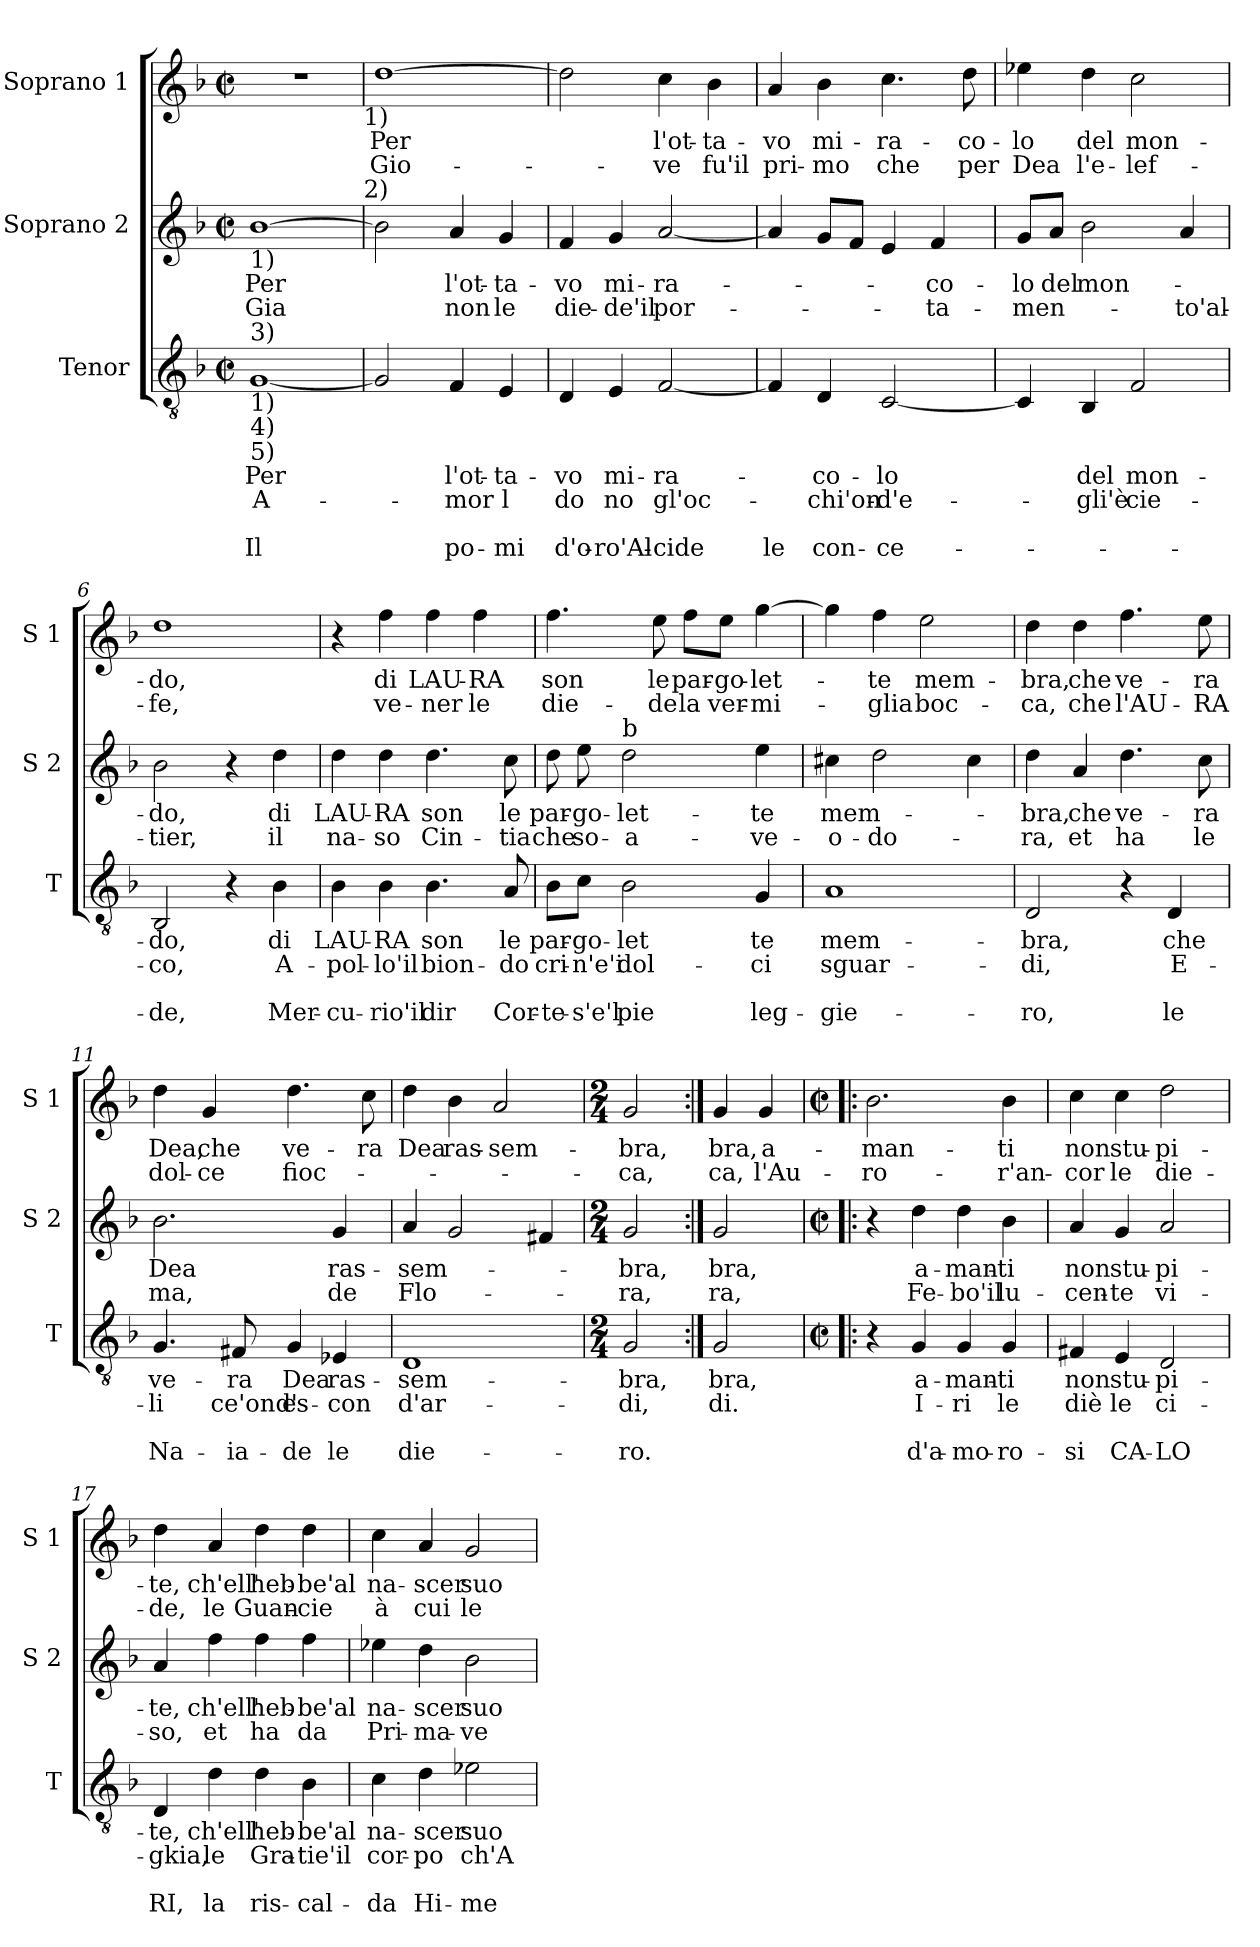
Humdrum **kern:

**kern	**text	**text	**text	**text	**kern	**text	**text	**kern	**text	**text
*part3	*part3	*part3	*part3	*part3	*part2	*part2	*part2	*part1	*part1	*part1
*staff3	*staff3	*staff3	*staff3	*staff3	*staff2	*staff2	*staff2	*staff1	*staff1	*staff1
*I"Tenor	*	*	*	*	*I"Soprano 2	*	*	*I"Soprano 1	*	*
*I'T	*	*	*	*	*I'S 2	*	*	*I'S 1	*	*
*clefGv2	*	*	*	*	*clefG2	*	*	*clefG2	*	*
*k[b-]	*	*	*	*	*k[b-]	*	*	*k[b-]	*	*
*F:	*	*	*	*	*F:	*	*	*F:	*	*
*M2/2	*	*	*	*	*M2/2	*	*	*M2/2	*	*
*met(c|)	*	*	*	*	*met(c|)	*	*	*met(c|)	*	*
=1	=1	=1	=1	=1	=1	=1	=1	=1	=1	=1
!	!	!	!	!	!LO:TX:b:t=1)	!	!	!	!	!
!LO:TX:a:t=3)	!	!	!	!	!	!	!	!	!	!
!LO:TX:b:t=1)	!	!	!	!	!	!	!	!	!	!
!LO:TX:b:t=4)	!	!	!	!	!	!	!	!	!	!
!LO:TX:b:t=5)	!	!	!	!	!	!	!	!	!	!
!	!LO:LY:b	!LO:LY:b	!	!LO:LY:b	!	!LO:LY:b	!LO:LY:b	!	!	!
[1G	Per	A-	.	Il	[1b-	Per	Gia	1r	.	.
!	!	!	!	!	!	!	!	!LO:TX:b:t=1)	!	!
!	!	!	!	!	!LO:TX:a:t=2)	!	!	!	!	!
=2	=2	=2	=2	=2	=2	=2	=2	=2	=2	=2
!	!	!	!	!	!	!	!	!	!LO:LY:b	!LO:LY:b
2G/]	.	.	.	.	2b-\]	.	.	[1dd	Per	Gio-
!	!LO:LY:b	!LO:LY:b	!	!LO:LY:b	!	!LO:LY:b	!LO:LY:b	!	!	!
4F/	l'ot-	-mor	.	po-	4a/	l'ot-	non	.	.	.
!	!LO:LY:b	!LO:LY:b	!	!LO:LY:b	!	!LO:LY:b	!LO:LY:b	!	!	!
4E/	-ta-	l	.	-mi	4g/	-ta-	le	.	.	.
=3	=3	=3	=3	=3	=3	=3	=3	=3	=3	=3
!	!LO:LY:b	!LO:LY:b	!	!LO:LY:b	!	!LO:LY:b	!LO:LY:b	!	!	!
4D/	-vo	do	.	d'o-	4f/	-vo	die-	2dd\]	.	.
!	!LO:LY:b	!LO:LY:b	!	!LO:LY:b	!	!LO:LY:b	!LO:LY:b	!	!	!
4E/	mi-	no	.	-ro'Al-	4g/	mi-	-de'il	.	.	.
!	!LO:LY:b	!LO:LY:b	!	!LO:LY:b	!	!LO:LY:b	!LO:LY:b	!	!LO:LY:b	!LO:LY:b
[2F/	-ra-	gl'oc-	.	-cide	[2a/	-ra-	por-	4cc\	l'ot-	-ve
!	!	!	!	!	!	!	!	!	!LO:LY:b	!LO:LY:b
.	.	.	.	.	.	.	.	4b-\	-ta-	fu'il
=4	=4	=4	=4	=4	=4	=4	=4	=4	=4	=4
!	!	!	!	!LO:LY:b	!	!	!	!	!LO:LY:b	!LO:LY:b
4F/]	.	.	.	le	4a/]	.	.	4a/	-vo	pri-
!	!LO:LY:b	!LO:LY:b	!	!LO:LY:b	!	!	!	!	!LO:LY:b	!LO:LY:b
4D/	-co-	-chi'on-	.	con-	8g/L	.	.	4b-\	mi-	-mo
.	.	.	.	.	8f/J	.	.	.	.	.
!	!LO:LY:b	!LO:LY:b	!	!LO:LY:b	!	!	!	!	!LO:LY:b	!LO:LY:b
[2C/	-lo	-d'e-	.	-ce-	4e/	.	.	4.cc\	-ra-	che
!	!	!	!	!	!	!LO:LY:b	!LO:LY:b	!	!	!
.	.	.	.	.	4f/	-co-	-ta-	.	.	.
!	!	!	!	!	!	!	!	!	!LO:LY:b	!LO:LY:b
.	.	.	.	.	.	.	.	8dd\	-co-	per
=5	=5	=5	=5	=5	=5	=5	=5	=5	=5	=5
!	!	!	!	!	!	!LO:LY:b	!LO:LY:b	!	!LO:LY:b	!LO:LY:b
4C/]	.	.	.	.	8g/L	-lo	-men-	4ee-X\	-lo	Dea
!	!	!	!	!	!	!LO:LY:b	!	!	!	!
.	.	.	.	.	8a/J	del	.	.	.	.
!	!LO:LY:b	!LO:LY:b	!	!	!	!LO:LY:b	!	!	!LO:LY:b	!LO:LY:b
4BB-/	del	-gli'è	.	.	2b-\	mon-	.	4dd\	del	l'e-
!	!LO:LY:b	!LO:LY:b	!	!	!	!	!	!	!LO:LY:b	!LO:LY:b
2F/	mon-	cie-	.	.	.	.	.	2cc\	mon-	-lef-
!	!	!	!	!	!	!	!LO:LY:b	!	!	!
.	.	.	.	.	4a/	.	-to'al-	.	.	.
!!LO:LB:g=z
=6	=6	=6	=6	=6	=6	=6	=6	=6	=6	=6
!	!LO:LY:b	!LO:LY:b	!	!LO:LY:b	!	!LO:LY:b	!LO:LY:b	!	!LO:LY:b	!LO:LY:b
2BB-/	-do,	-co,	.	-de,	2b-\	-do,	-tier,	1dd	-do,	-fe,
4r	.	.	.	.	4r	.	.	.	.	.
!	!LO:LY:b	!LO:LY:b	!	!LO:LY:b	!	!LO:LY:b	!LO:LY:b	!	!	!
4B-\	di	A-	.	Mer-	4dd\	di	il	.	.	.
=7	=7	=7	=7	=7	=7	=7	=7	=7	=7	=7
!	!LO:LY:b	!LO:LY:b	!	!LO:LY:b	!	!LO:LY:b	!LO:LY:b	!	!	!
4B-\	LAU-	-pol-	.	-cu-	4dd\	LAU-	na-	4r	.	.
!	!LO:LY:b	!LO:LY:b	!	!LO:LY:b	!	!LO:LY:b	!LO:LY:b	!	!LO:LY:b	!LO:LY:b
4B-\	-RA	-lo'il	.	-rio'il	4dd\	-RA	-so	4ff\	di	ve-
!	!LO:LY:b	!LO:LY:b	!	!LO:LY:b	!	!LO:LY:b	!LO:LY:b	!	!LO:LY:b	!LO:LY:b
4.B-\	son	bion-	.	dir	4.dd\	son	Cin-	4ff\	LAU-	-ner
!	!	!	!	!	!	!	!	!	!LO:LY:b	!LO:LY:b
.	.	.	.	.	.	.	.	4ff\	-RA	le
!	!LO:LY:b	!LO:LY:b	!	!LO:LY:b	!	!LO:LY:b	!LO:LY:b	!	!	!
8A/	le	-do	.	Cor-	8cc\	le	-tia	.	.	.
=8	=8	=8	=8	=8	=8	=8	=8	=8	=8	=8
!	!LO:LY:b	!LO:LY:b	!	!LO:LY:b	!	!LO:LY:b	!LO:LY:b	!	!LO:LY:b	!LO:LY:b
8B-\L	par-	cri-	.	-te-	8dd\	par-	che	4.ff\	son	die-
!	!LO:LY:b	!LO:LY:b	!	!LO:LY:b	!	!LO:LY:b	!LO:LY:b	!	!	!
8c\J	-go-	-n'e'i	.	-s'e'l	8ee\	-go-	so-	.	.	.
!	!	!	!	!	!LO:TX:a:t=b	!	!	!	!	!
!	!LO:LY:b	!LO:LY:b	!	!LO:LY:b	!	!LO:LY:b	!LO:LY:b	!	!	!
2B-\	-let	dol-	.	pie	2dd\	-let-	-a-	.	.	.
!	!	!	!	!	!	!	!	!	!LO:LY:b	!LO:LY:b
.	.	.	.	.	.	.	.	8ee\	le	-de
!	!	!	!	!	!	!	!	!	!LO:LY:b	!LO:LY:b
.	.	.	.	.	.	.	.	8ff\L	par-	la
!	!	!	!	!	!	!	!	!	!LO:LY:b	!LO:LY:b
.	.	.	.	.	.	.	.	8ee\J	-go-	ver-
!	!LO:LY:b	!LO:LY:b	!	!LO:LY:b	!	!LO:LY:b	!LO:LY:b	!	!LO:LY:b	!LO:LY:b
4G/	te	-ci	.	leg-	4ee\	-te	-ve-	[4gg\	-let-	-mi-
=9	=9	=9	=9	=9	=9	=9	=9	=9	=9	=9
!	!LO:LY:b	!LO:LY:b	!	!LO:LY:b	!	!LO:LY:b	!LO:LY:b	!	!	!
1A	mem-	sguar-	.	-gie-	4cc#X\	mem-	-o-	4gg\]	.	.
!	!	!	!	!	!	!	!LO:LY:b	!	!LO:LY:b	!LO:LY:b
.	.	.	.	.	2dd\	.	-do-	4ff\	-te	-glia
!	!	!	!	!	!	!	!	!	!LO:LY:b	!LO:LY:b
.	.	.	.	.	.	.	.	2ee\	mem-	boc-
.	.	.	.	.	4cc#\	.	.	.	.	.
=10	=10	=10	=10	=10	=10	=10	=10	=10	=10	=10
!	!LO:LY:b	!LO:LY:b	!	!LO:LY:b	!	!LO:LY:b	!LO:LY:b	!	!LO:LY:b	!LO:LY:b
2D/	-bra,	-di,	.	-ro,	4dd\	-bra,	-ra,	4dd\	-bra,	-ca,
!	!	!	!	!	!	!LO:LY:b	!LO:LY:b	!	!LO:LY:b	!LO:LY:b
.	.	.	.	.	4a/	che	et	4dd\	che	che
!	!	!	!	!	!	!LO:LY:b	!LO:LY:b	!	!LO:LY:b	!LO:LY:b
4r	.	.	.	.	4.dd\	ve-	ha	4.ff\	ve-	l'AU-
!	!LO:LY:b	!LO:LY:b	!	!LO:LY:b	!	!	!	!	!	!
4D/	che	E-	.	le	.	.	.	.	.	.
!	!	!	!	!	!	!LO:LY:b	!LO:LY:b	!	!LO:LY:b	!LO:LY:b
.	.	.	.	.	8cc\	-ra	le	8ee\	-ra	-RA
!!LO:PB:g=z
=11	=11	=11	=11	=11	=11	=11	=11	=11	=11	=11
!	!LO:LY:b	!LO:LY:b	!	!LO:LY:b	!	!LO:LY:b	!LO:LY:b	!	!LO:LY:b	!LO:LY:b
4.G/	ve-	-li	.	Na-	2.b-\	Dea	ma,	4dd\	Dea,	dol-
!	!	!	!	!	!	!	!	!	!LO:LY:b	!LO:LY:b
.	.	.	.	.	.	.	.	4g/	che	-ce
!	!LO:LY:b	!LO:LY:b	!	!LO:LY:b	!	!	!	!	!	!
8F#X/	-ra	ce'ond'	.	-ia-	.	.	.	.	.	.
!	!LO:LY:b	!LO:LY:b	!	!LO:LY:b	!	!	!	!	!LO:LY:b	!LO:LY:b
4G/	Dea	es-	.	-de	.	.	.	4.dd\	ve-	fioc-
!	!LO:LY:b	!LO:LY:b	!	!LO:LY:b	!	!LO:LY:b	!LO:LY:b	!	!	!
4E-X/	ras-	-con	.	le	4g/	ras-	de	.	.	.
!	!	!	!	!	!	!	!	!	!LO:LY:b	!
.	.	.	.	.	.	.	.	8cc\	-ra	.
=12	=12	=12	=12	=12	=12	=12	=12	=12	=12	=12
!	!LO:LY:b	!LO:LY:b	!	!LO:LY:b	!	!LO:LY:b	!LO:LY:b	!	!LO:LY:b	!
1D	-sem-	d'ar-	.	die-	4a/	-sem-	Flo-	4dd\	Dea	.
!	!	!	!	!	!	!	!	!	!LO:LY:b	!
.	.	.	.	.	2g/	.	.	4b-\	ras-	.
!	!	!	!	!	!	!	!	!	!LO:LY:b	!
.	.	.	.	.	.	.	.	2a/	-sem-	.
.	.	.	.	.	4f#X/	.	.	.	.	.
=13	=13	=13	=13	=13	=13	=13	=13	=13	=13	=13
*M2/4	*	*	*	*	*M2/4	*	*	*M2/4	*	*
!	!LO:LY:b	!LO:LY:b	!	!LO:LY:b	!	!LO:LY:b	!LO:LY:b	!	!LO:LY:b	!LO:LY:b
2G/	-bra,	-di,	.	-ro.	2g/	-bra,	-ra,	2g/	-bra,	-ca,
=14:|!	=14:|!	=14:|!	=14:|!	=14:|!	=14:|!	=14:|!	=14:|!	=14:|!	=14:|!	=14:|!
!	!LO:LY:b	!LO:LY:b	!	!	!	!LO:LY:b	!LO:LY:b	!	!LO:LY:b	!LO:LY:b
2G/	bra,	di.	.	.	2g/	bra,	ra,	4g/	bra,	ca,
!	!	!	!	!	!	!	!	!	!LO:LY:b	!LO:LY:b
.	.	.	.	.	.	.	.	4g/	a-	l'Au-
=15!|:	=15!|:	=15!|:	=15!|:	=15!|:	=15!|:	=15!|:	=15!|:	=15!|:	=15!|:	=15!|:
*M2/2	*	*	*	*	*M2/2	*	*	*M2/2	*	*
*met(c|)	*	*	*	*	*met(c|)	*	*	*met(c|)	*	*
!	!	!	!	!	!	!	!	!	!LO:LY:b	!LO:LY:b
4r	.	.	.	.	4r	.	.	2.b-\	-man-	-ro-
!	!LO:LY:b	!LO:LY:b	!	!LO:LY:b	!	!LO:LY:b	!LO:LY:b	!	!	!
4G/	a-	I-	.	d'a-	4dd\	a-	Fe-	.	.	.
!	!LO:LY:b	!LO:LY:b	!	!LO:LY:b	!	!LO:LY:b	!LO:LY:b	!	!	!
4G/	-man-	-ri	.	-mo-	4dd\	-man-	-bo'il	.	.	.
!	!LO:LY:b	!LO:LY:b	!	!LO:LY:b	!	!LO:LY:b	!LO:LY:b	!	!LO:LY:b	!LO:LY:b
4G/	-ti	le	.	-ro-	4b-\	-ti	lu-	4b-\	-ti	-r'an-
!!LO:LB:g=z
=16	=16	=16	=16	=16	=16	=16	=16	=16	=16	=16
!	!LO:LY:b	!LO:LY:b	!	!LO:LY:b	!	!LO:LY:b	!LO:LY:b	!	!LO:LY:b	!LO:LY:b
4F#X/	non	diè	.	-si	4a/	non	-cen-	4cc\	non	-cor
!	!LO:LY:b	!LO:LY:b	!	!LO:LY:b	!	!LO:LY:b	!LO:LY:b	!	!LO:LY:b	!LO:LY:b
4E/	stu-	le	.	CA-	4g/	stu-	-te	4cc\	stu-	le
!	!LO:LY:b	!LO:LY:b	!	!LO:LY:b	!	!LO:LY:b	!LO:LY:b	!	!LO:LY:b	!LO:LY:b
2D/	-pi-	ci-	.	-LO	2a/	-pi-	vi-	2dd\	-pi-	die-
=17	=17	=17	=17	=17	=17	=17	=17	=17	=17	=17
!	!LO:LY:b	!LO:LY:b	!	!LO:LY:b	!	!LO:LY:b	!LO:LY:b	!	!LO:LY:b	!LO:LY:b
4D/	-te,	-gkia,	.	RI,	4a/	-te,	-so,	4dd\	-te,	-de,
!	!LO:LY:b	!LO:LY:b	!	!LO:LY:b	!	!LO:LY:b	!LO:LY:b	!	!LO:LY:b	!LO:LY:b
4d\	ch'ell'	le	.	la	4ff\	ch'ell'	et	4a/	ch'ell'	le
!	!LO:LY:b	!LO:LY:b	!	!LO:LY:b	!	!LO:LY:b	!LO:LY:b	!	!LO:LY:b	!LO:LY:b
4d\	heb-	Gra-	.	ris-	4ff\	heb-	ha	4dd\	heb-	Guan-
!	!LO:LY:b	!LO:LY:b	!	!LO:LY:b	!	!LO:LY:b	!LO:LY:b	!	!LO:LY:b	!LO:LY:b
4B-\	-be'al	-tie'il	.	-cal-	4ff\	-be'al	da	4dd\	-be'al	-cie
=18	=18	=18	=18	=18	=18	=18	=18	=18	=18	=18
!	!LO:LY:b	!LO:LY:b	!	!LO:LY:b	!	!LO:LY:b	!LO:LY:b	!	!LO:LY:b	!LO:LY:b
4c\	na-	cor-	.	-da	4ee-X\	na-	Pri-	4cc\	na-	à
!	!LO:LY:b	!LO:LY:b	!	!LO:LY:b	!	!LO:LY:b	!LO:LY:b	!	!LO:LY:b	!LO:LY:b
4d\	-scer	-po	.	Hi-	4dd\	-scer	-ma-	4a/	-scer	cui
!	!LO:LY:b	!LO:LY:b	!	!LO:LY:b	!	!LO:LY:b	!LO:LY:b	!	!LO:LY:b	!LO:LY:b
2e-X\	suo	ch'A-	.	-me-	2b-\	suo	-ve-	2g/	suo	le
=	=	=	=	=	=	=	=	=	=	=
*-	*-	*-	*-	*-	*-	*-	*-	*-	*-	*-
